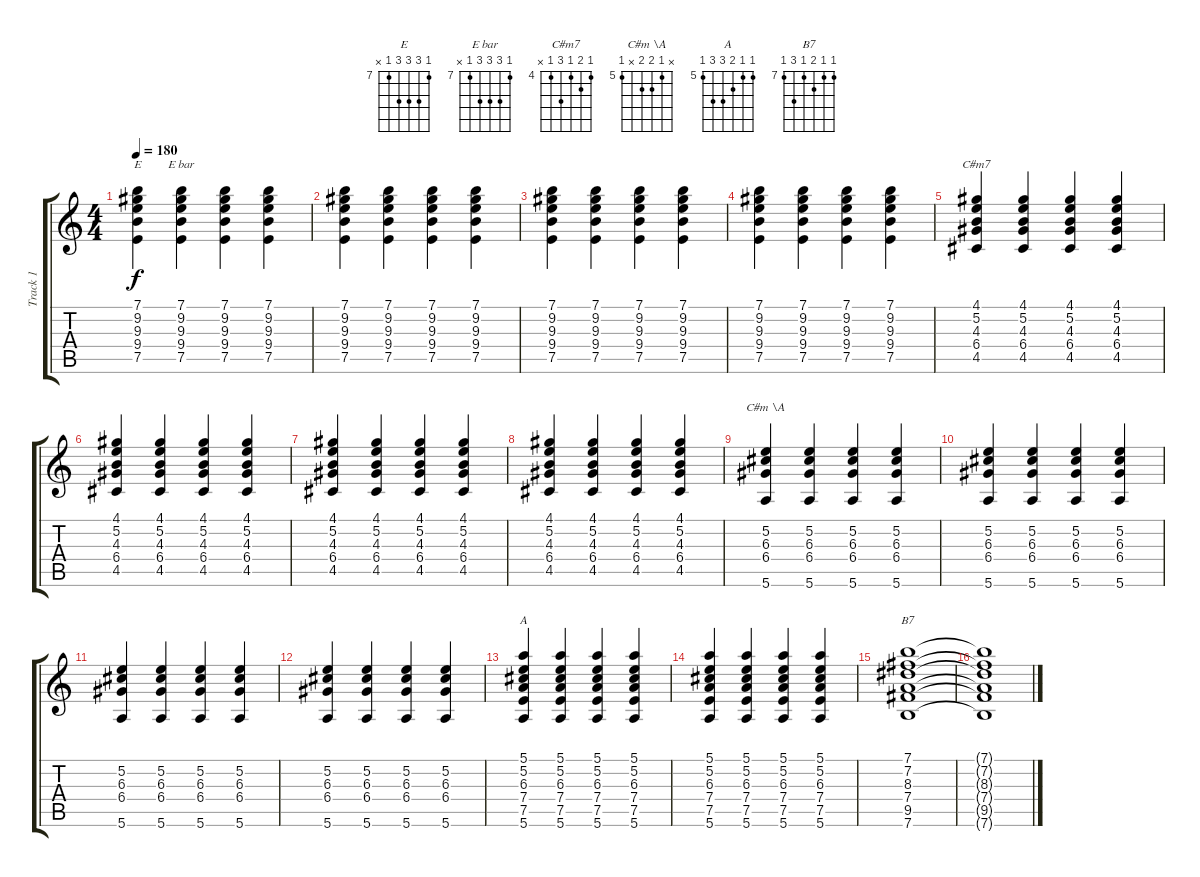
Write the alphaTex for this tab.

\track ("Track 1" "Track 1") {instrument acousticguitarsteel}
\staff {score tabs}
\tuning (E4 B3 G3 D3 A2 E2) {hide}
\chord ("E" 7 9 9 9 7 x) {firstfret 7}
\chord ("E bar" 7 9 9 9 7 x) {firstfret 7}
\chord ("C#m7" 4 5 4 6 4 x) {firstfret 4}
\chord ("C#m \\A" x 5 6 6 x 5) {firstfret 5}
\chord ("A" 5 5 6 7 7 5) {firstfret 5}
\chord ("B7" 7 7 8 7 9 7) {firstfret 7}
\ts (4 4)
\tempo 180
\clef g2
\ks c
(7.1 9.2 9.3 9.4 7.5).4{ch "E" dy f} (7.1 9.2 9.3 9.4 7.5).4{ch "E bar"} (7.1 9.2 9.3 9.4 7.5).4 (7.1 9.2 9.3 9.4 7.5).4 |
(7.1 9.2 9.3 9.4 7.5).4 (7.1 9.2 9.3 9.4 7.5).4 (7.1 9.2 9.3 9.4 7.5).4 (7.1 9.2 9.3 9.4 7.5).4 |
(7.1 9.2 9.3 9.4 7.5).4 (7.1 9.2 9.3 9.4 7.5).4 (7.1 9.2 9.3 9.4 7.5).4 (7.1 9.2 9.3 9.4 7.5).4 |
(7.1 9.2 9.3 9.4 7.5).4 (7.1 9.2 9.3 9.4 7.5).4 (7.1 9.2 9.3 9.4 7.5).4 (7.1 9.2 9.3 9.4 7.5).4 |
(4.1 5.2 4.3 6.4 4.5).4{ch "C#m7"} (4.1 5.2 4.3 6.4 4.5).4 (4.1 5.2 4.3 6.4 4.5).4 (4.1 5.2 4.3 6.4 4.5).4 |
(4.1 5.2 4.3 6.4 4.5).4 (4.1 5.2 4.3 6.4 4.5).4 (4.1 5.2 4.3 6.4 4.5).4 (4.1 5.2 4.3 6.4 4.5).4 |
(4.1 5.2 4.3 6.4 4.5).4 (4.1 5.2 4.3 6.4 4.5).4 (4.1 5.2 4.3 6.4 4.5).4 (4.1 5.2 4.3 6.4 4.5).4 |
(4.1 5.2 4.3 6.4 4.5).4 (4.1 5.2 4.3 6.4 4.5).4 (4.1 5.2 4.3 6.4 4.5).4 (4.1 5.2 4.3 6.4 4.5).4 |
(5.2 6.3 6.4 5.6).4{ch "C#m \\A"} (5.2 6.3 6.4 5.6).4 (5.2 6.3 6.4 5.6).4 (5.2 6.3 6.4 5.6).4 |
(5.2 6.3 6.4 5.6).4 (5.2 6.3 6.4 5.6).4 (5.2 6.3 6.4 5.6).4 (5.2 6.3 6.4 5.6).4 |
(5.2 6.3 6.4 5.6).4 (5.2 6.3 6.4 5.6).4 (5.2 6.3 6.4 5.6).4 (5.2 6.3 6.4 5.6).4 |
(5.2 6.3 6.4 5.6).4 (5.2 6.3 6.4 5.6).4 (5.2 6.3 6.4 5.6).4 (5.2 6.3 6.4 5.6).4 |
(5.1 5.2 6.3 7.4 7.5 5.6).4{ch "A"} (5.1 5.2 6.3 7.4 7.5 5.6).4 (5.1 5.2 6.3 7.4 7.5 5.6).4 (5.1 5.2 6.3 7.4 7.5 5.6).4 |
(5.1 5.2 6.3 7.4 7.5 5.6).4 (5.1 5.2 6.3 7.4 7.5 5.6).4 (5.1 5.2 6.3 7.4 7.5 5.6).4 (5.1 5.2 6.3 7.4 7.5 5.6).4 |
(7.1 7.2 8.3 7.4 9.5 7.6).1{ch "B7"} |
(7.1{t} 7.2{t} 8.3{t} 7.4{t} 9.5{t} 7.6{t}).1
